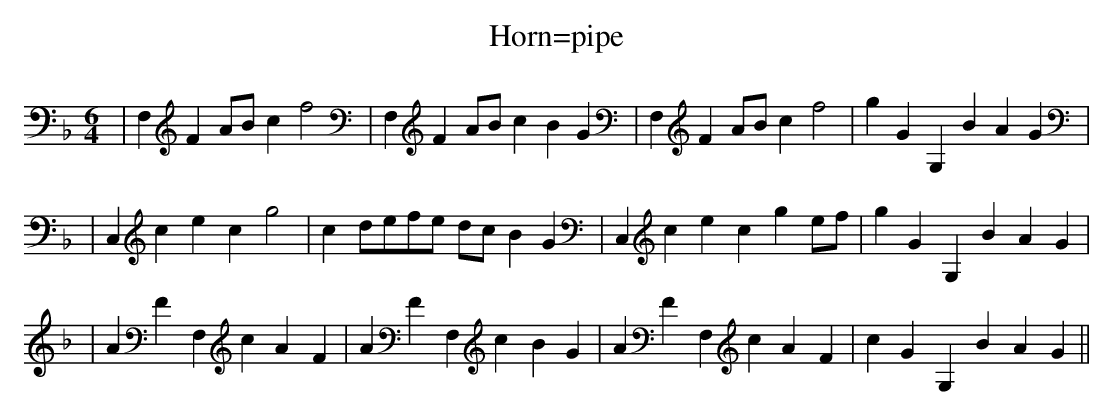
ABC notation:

X:1
T:Horn=pipe
M:6/4
L:1/4
K:F
| F,F A/B/ c f2 | F,F A/B/ cBG | F,F A/B/ c f2 | gGG,BAG |
| C,cecg2 | c d/e/f/e/ d/c/ BG | C,cecge/f/ | gGG,BAG |
| AFF,cAF | AFF,cBG | AFF,cAF | cGG,BAG ||
